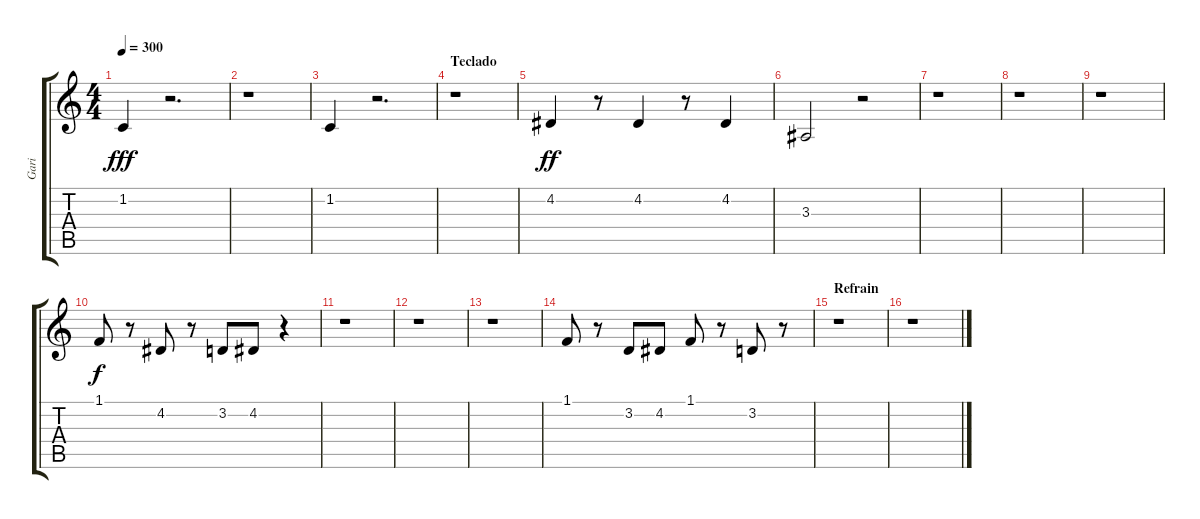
\track ("Gari" "Gari") {instrument trombone}
\staff {score tabs}
\tuning (E4 B3 G3 D3 A2 E2) {hide}
\ts (4 4)
\tempo 300
\clef g2
\ks c
1.2.4{dy fff} r.2{d} |
r.1 |
1.2.4 r.2{d} |
\section ("" "Teclado")
r.1 |
4.2.4{dy ff} r.8 4.2.4 r.8 4.2.4 |
3.3.2 r.2 |
r.1 |
r.1 |
r.1 |
1.1.8{dy f} r.8 4.2.8 r.8 3.2.8 4.2.8 r.4 |
r.1 |
r.1 |
r.1 |
1.1.8 r.8 3.2.8 4.2.8 1.1.8 r.8 3.2.8 r.8 |
\section ("" "Refrain")
r.1 |
r.1
